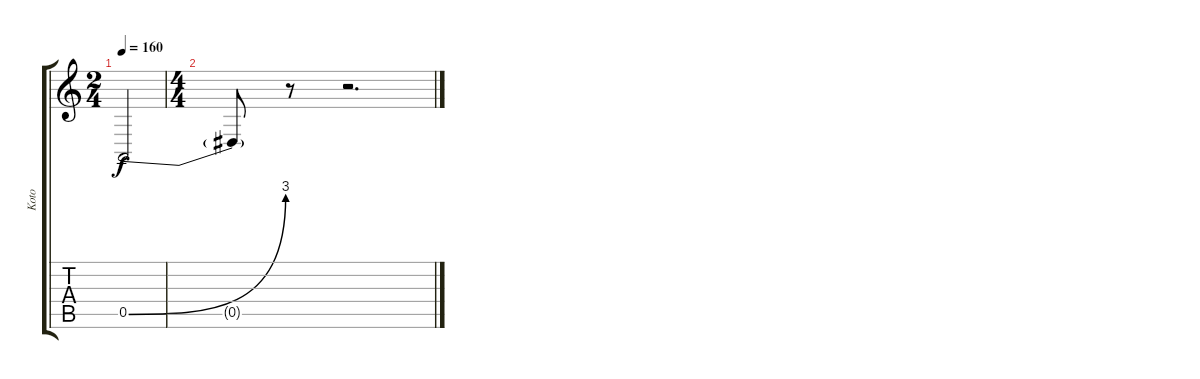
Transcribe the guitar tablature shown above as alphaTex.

\track ("Koto" "Koto") {instrument koto}
\staff {score tabs}
\tuning (E4 B3 G3 D3 A2 E2) {hide}
\ts (2 4)
\tempo 160
\clef g2
\ks c
0.5{be (bend 0 0 60 12)}.2{dy f instrument koto} |
\ts (4 4)
0.5{t}.8 r.8 r.2{d}
